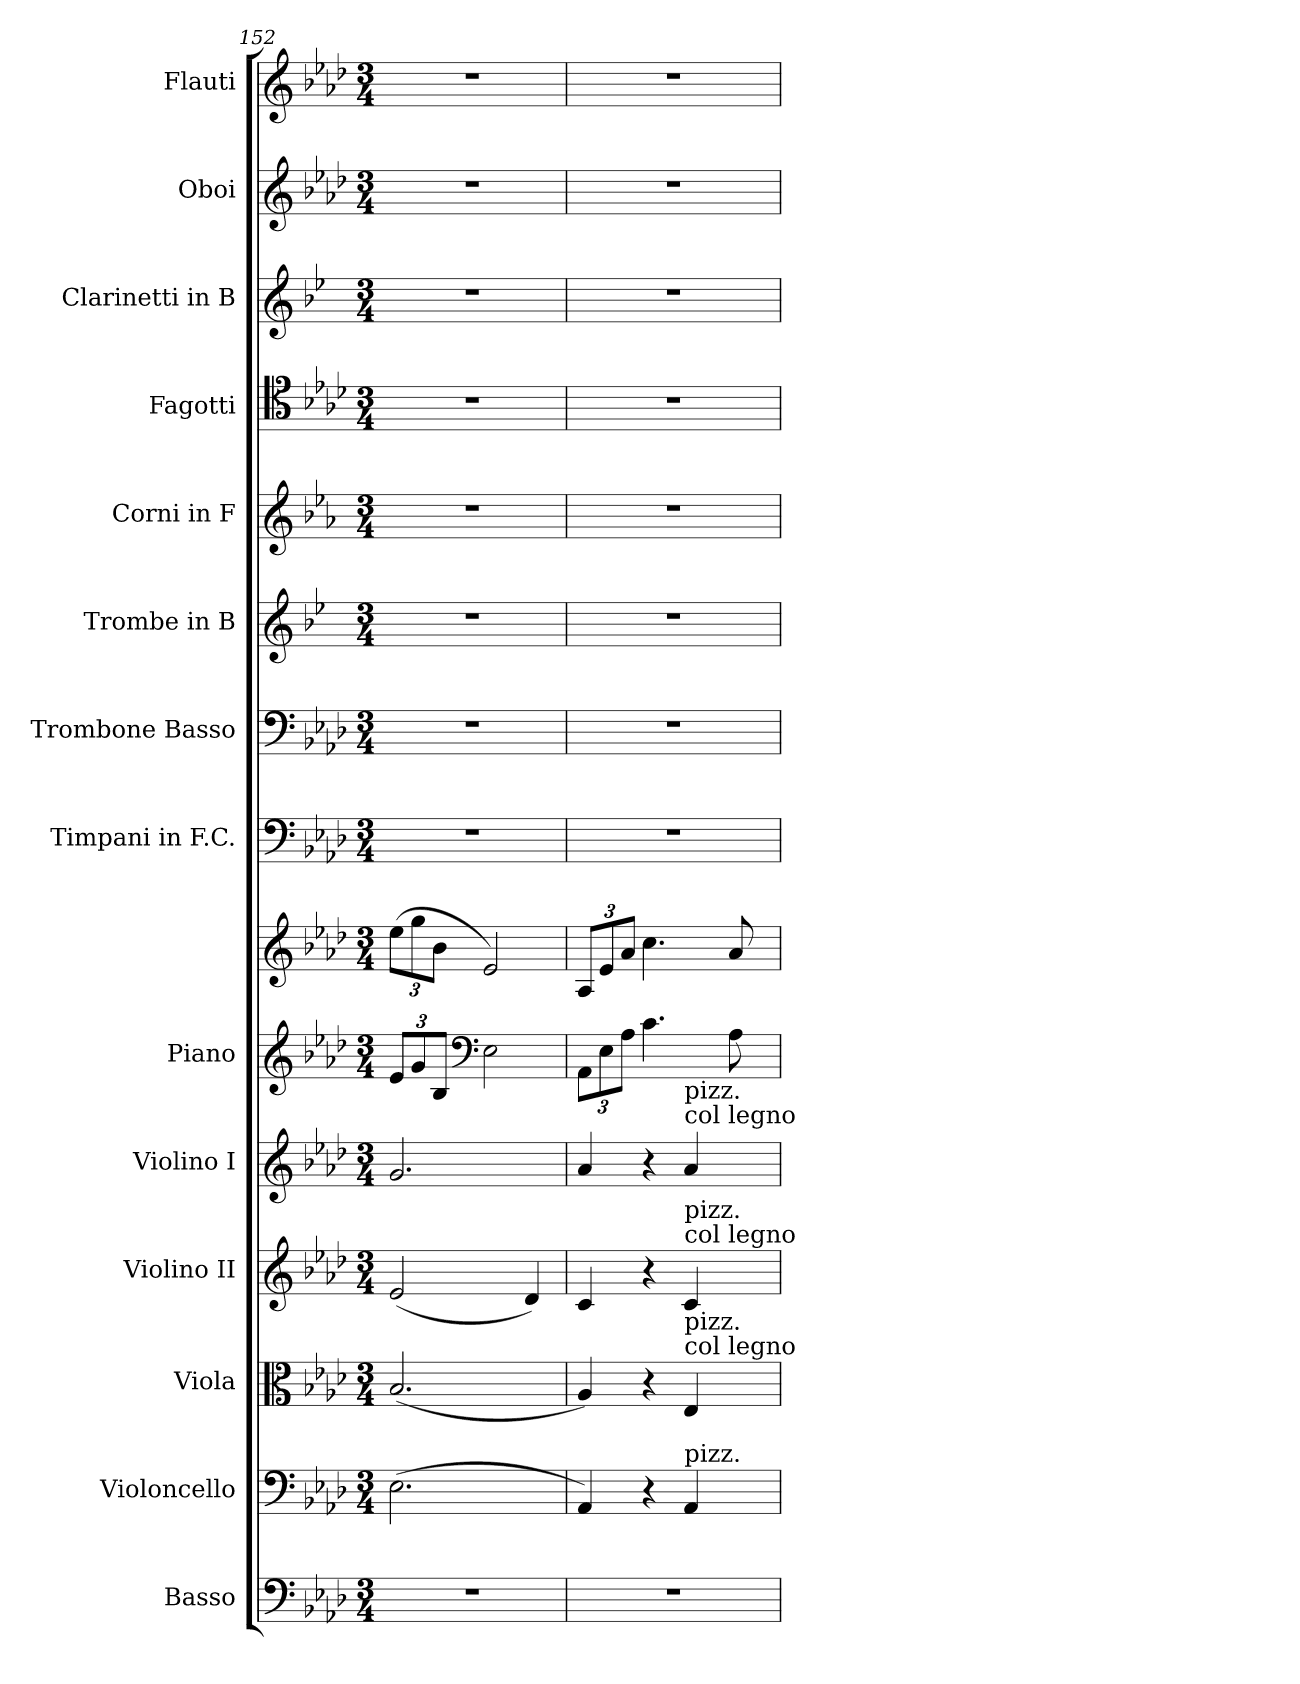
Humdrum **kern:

**kern	**kern	**kern	**kern	**kern	**kern	**kern	**kern	**kern	**kern	**kern	**kern	**kern	**kern	**kern
*part14	*part13	*part12	*part11	*part10	*part9	*part9	*part8	*part7	*part6	*part5	*part4	*part3	*part2	*part1
*staff15	*staff14	*staff13	*staff12	*staff11	*staff10	*staff9	*staff8	*staff7	*staff6	*staff5	*staff4	*staff3	*staff2	*staff1
*I"Basso	*I"Violoncello	*I"Viola	*I"Violino II	*I"Violino I	*I"Piano	*	*I"Timpani in F.C.	*I"Trombone Basso	*I"Trombe in B	*I"Corni in F	*I"Fagotti	*I"Clarinetti in B	*I"Oboi	*I"Flauti
*	*	*	*	*	*I'Pno.	*	*I'Timp.	*	*	*	*	*	*I'Ob.	*I'Fl.
*clefF4	*clefF4	*clefC3	*clefG2	*clefG2	*clefG2	*clefG2	*clefF4	*clefF4	*clefG2	*clefG2	*clefC4	*clefG2	*clefG2	*clefG2
*ITrd7c12	*	*	*	*	*	*	*	*	*ITrd1c2	*ITrd4c7	*	*ITrd1c2	*	*
*k[b-e-a-d-]	*k[b-e-a-d-]	*k[b-e-a-d-]	*k[b-e-a-d-]	*k[b-e-a-d-]	*k[b-e-a-d-]	*k[b-e-a-d-]	*k[b-e-a-d-]	*k[b-e-a-d-]	*k[b-e-a-d-]	*k[b-e-a-d-]	*k[b-e-a-d-]	*k[b-e-a-d-]	*k[b-e-a-d-]	*k[b-e-a-d-]
*M3/4	*M3/4	*M3/4	*M3/4	*M3/4	*M3/4	*M3/4	*M3/4	*M3/4	*M3/4	*M3/4	*M3/4	*M3/4	*M3/4	*M3/4
*	*	*	*	*	*Xbrackettup	*Xbrackettup	*	*	*	*	*	*	*	*
=152	=152	=152	=152	=152	=152	=152	=152	=152	=152	=152	=152	=152	=152	=152
2.r	(>2.E-\	(<2.B-/	(<2e-/	2.g/	12e-/L	(>12ee-\L	2.r	2.r	2.r	2.r	2.r	2.r	2.r	2.r
.	.	.	.	.	12g/	12gg\	.	.	.	.	.	.	.	.
.	.	.	.	.	12B-/J	12b-\J	.	.	.	.	.	.	.	.
*	*	*	*	*	*clefF4	*	*	*	*	*	*	*	*	*
.	.	.	.	.	2E-\	2e-/)	.	.	.	.	.	.	.	.
.	.	.	4d-/)	.	.	.	.	.	.	.	.	.	.	.
=153	=153	=153	=153	=153	=153	=153	=153	=153	=153	=153	=153	=153	=153	=153
2.r	4AA-/)	4A-/)	4c/	4a-/	12AA-\L	12A-/L	2.r	2.r	2.r	2.r	2.r	2.r	2.r	2.r
.	.	.	.	.	12E-\	12e-/	.	.	.	.	.	.	.	.
.	.	.	.	.	12A-\J	12a-/J	.	.	.	.	.	.	.	.
.	4r	4r	4r	4r	4.c\	4.cc\	.	.	.	.	.	.	.	.
!	!	!	!	!LO:TX:a:t=col legno	!	!	!	!	!	!	!	!	!	!
!	!	!	!	!LO:TX:a:t=pizz.	!	!	!	!	!	!	!	!	!	!
!	!	!	!LO:TX:a:t=col legno	!	!	!	!	!	!	!	!	!	!	!
!	!	!	!LO:TX:a:t=pizz.	!	!	!	!	!	!	!	!	!	!	!
!	!	!LO:TX:a:t=col legno	!	!	!	!	!	!	!	!	!	!	!	!
!	!	!LO:TX:a:t=pizz.	!	!	!	!	!	!	!	!	!	!	!	!
!	!LO:TX:a:t=pizz.	!	!	!	!	!	!	!	!	!	!	!	!	!
.	4AA-/	4E-/	4c/	4a-/	.	.	.	.	.	.	.	.	.	.
.	.	.	.	.	8A-\	8a-/	.	.	.	.	.	.	.	.
=	=	=	=	=	=	=	=	=	=	=	=	=	=	=
*-	*-	*-	*-	*-	*-	*-	*-	*-	*-	*-	*-	*-	*-	*-
